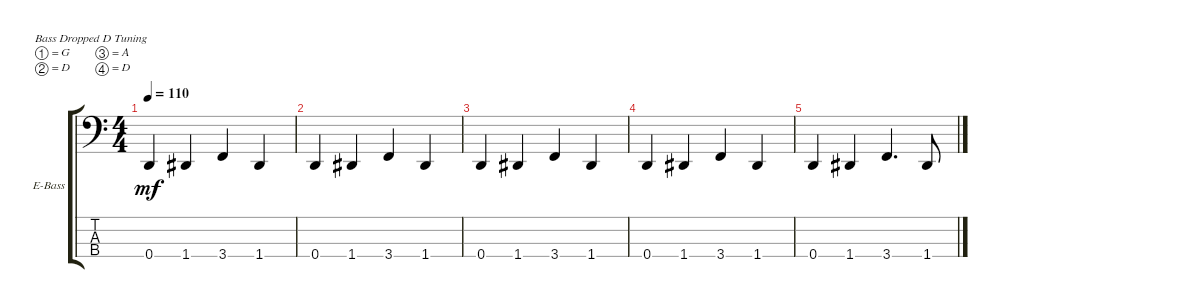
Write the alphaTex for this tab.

\defaultSystemsLayout 4
\bracketExtendMode groupsimilarinstruments
\firstSystemTrackNameOrientation horizontal
\otherSystemsTrackNameOrientation horizontal
\track ("Bass Guitar" "E-Bass") {instrument electricbassfinger}
\staff {score tabs}
\tuning (G2 D2 A1 D1)
\ts (4 4)
\tempo 110
\clef f4
\scale
0.333333
\ks c
0.4.4{dy mf} 1.4.4 3.4.4 1.4.4 |
\scale
0.333333 0.4.4 1.4.4 3.4.4 1.4.4 |
0.4.4 1.4.4 3.4.4 1.4.4 |
0.4.4 1.4.4 3.4.4 1.4.4 |
0.4.4 1.4.4 3.4.4{d} 1.4.8
